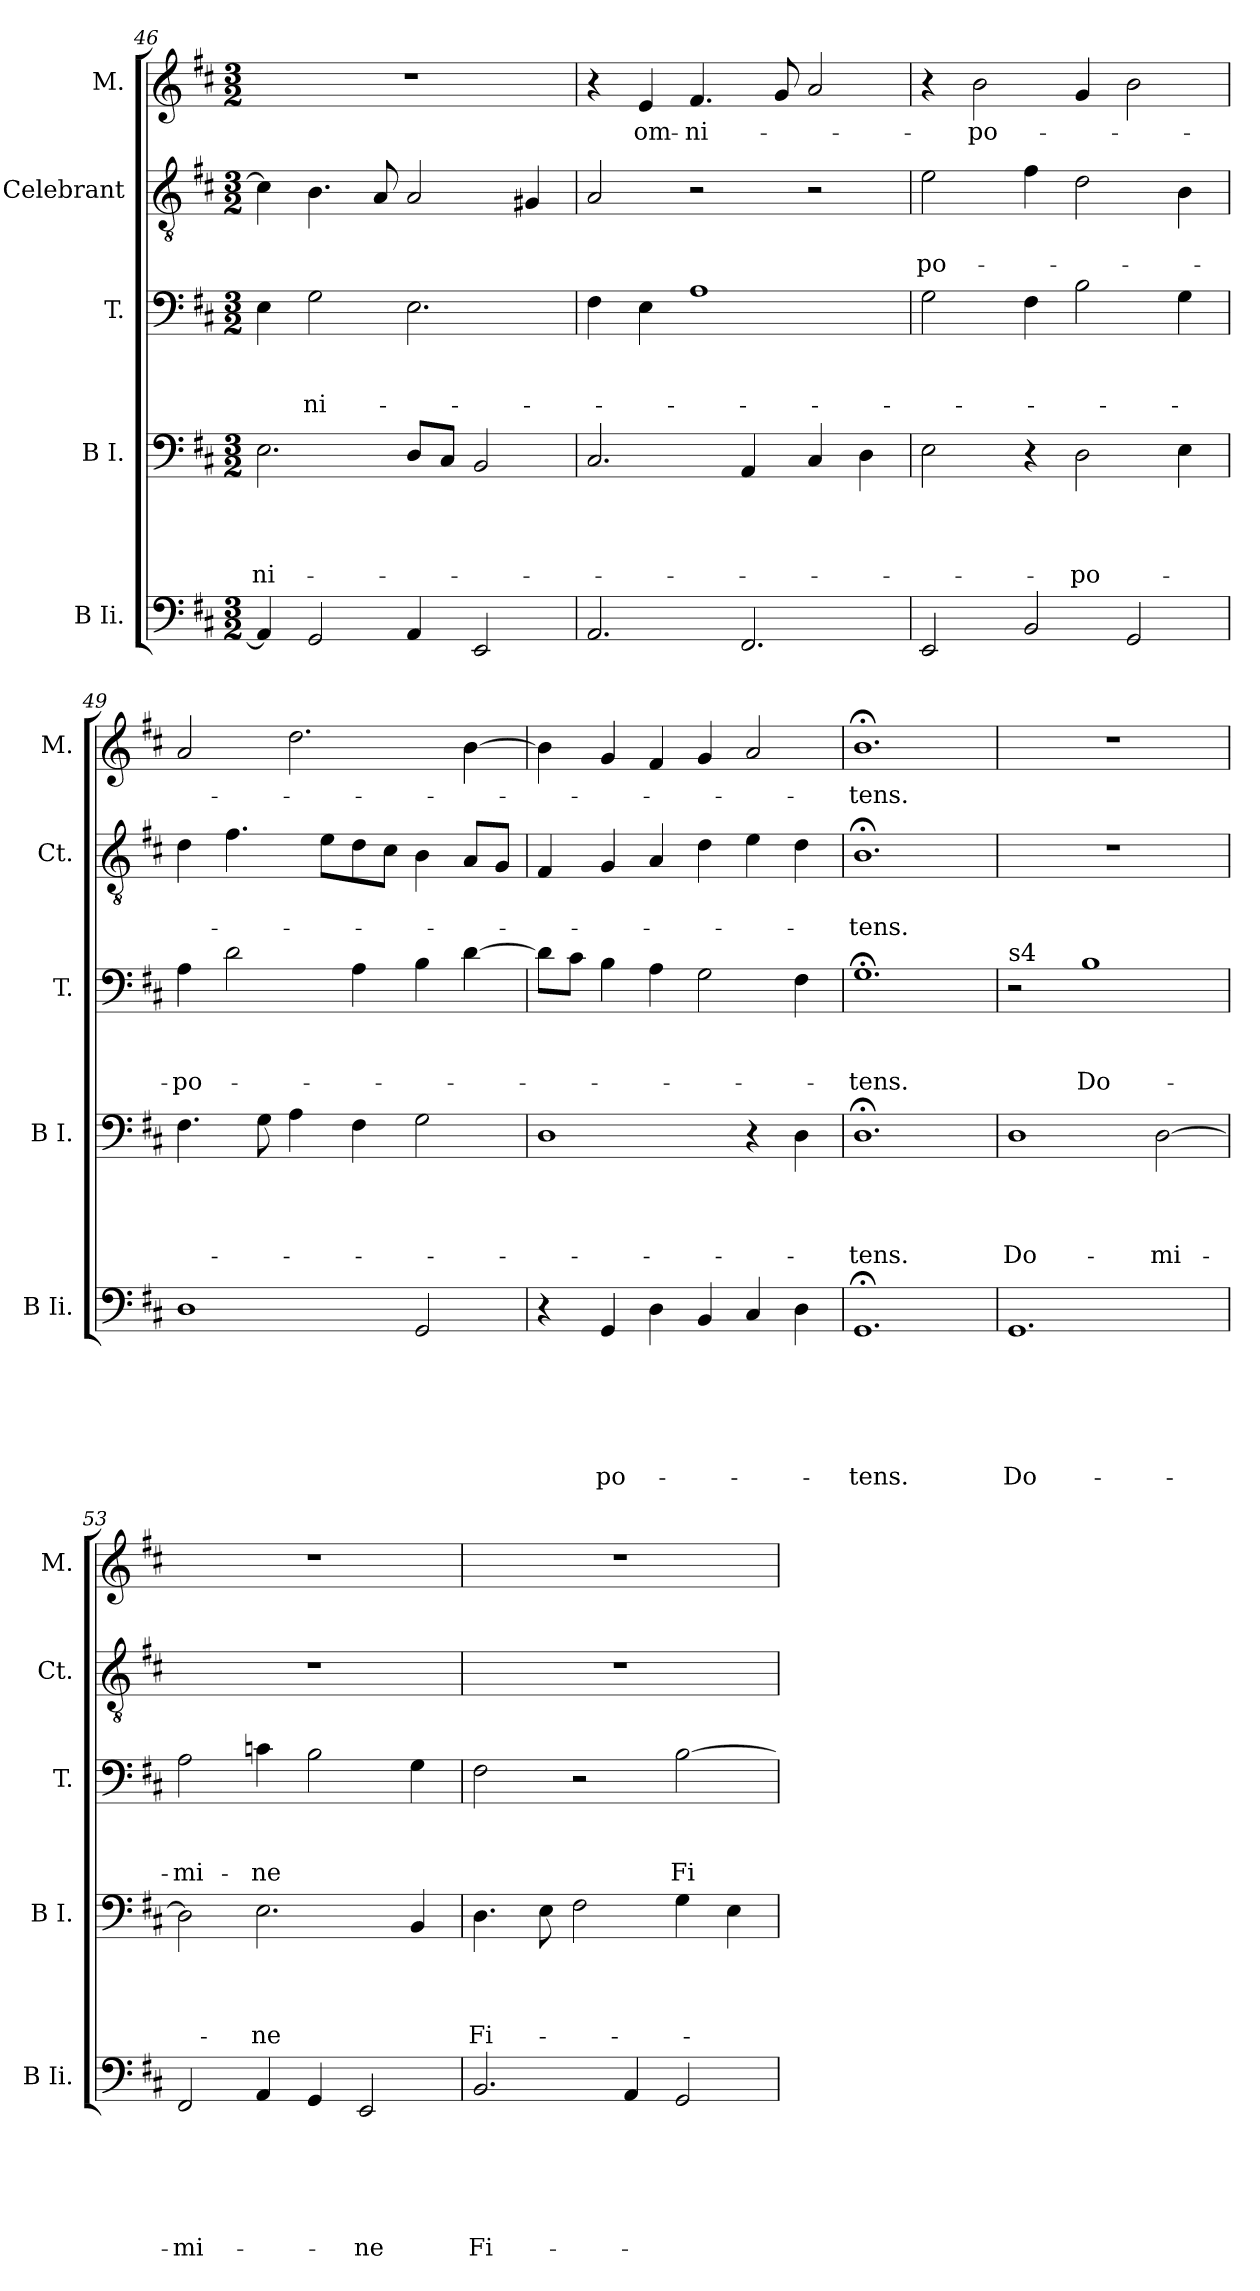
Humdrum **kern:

**kern	**text	**text	**text	**text	**text	**text	**kern	**text	**text	**text	**text	**kern	**text	**text	**text	**kern	**text	**text	**kern	**text
*part5	*part5	*part5	*part5	*part5	*part5	*part5	*part4	*part4	*part4	*part4	*part4	*part3	*part3	*part3	*part3	*part2	*part2	*part2	*part1	*part1
*staff5	*staff5	*staff5	*staff5	*staff5	*staff5	*staff5	*staff4	*staff4	*staff4	*staff4	*staff4	*staff3	*staff3	*staff3	*staff3	*staff2	*staff2	*staff2	*staff1	*staff1
*I"B Ii.	*	*	*	*	*	*	*I"B I.	*	*	*	*	*I"T.	*	*	*	*I"Celebrant	*	*	*I"M.	*
*I'B Ii.	*	*	*	*	*	*	*I'B I.	*	*	*	*	*I'T.	*	*	*	*I'Ct.	*	*	*I'M.	*
*clefF4	*	*	*	*	*	*	*clefF4	*	*	*	*	*clefF4	*	*	*	*clefGv2	*	*	*clefG2	*
*k[f#c#]	*	*	*	*	*	*	*k[f#c#]	*	*	*	*	*k[f#c#]	*	*	*	*k[f#c#]	*	*	*k[f#c#]	*
*D:	*	*	*	*	*	*	*D:	*	*	*	*	*D:	*	*	*	*D:	*	*	*D:	*
*M3/2	*	*	*	*	*	*	*M3/2	*	*	*	*	*M3/2	*	*	*	*M3/2	*	*	*M3/2	*
=46	=46	=46	=46	=46	=46	=46	=46	=46	=46	=46	=46	=46	=46	=46	=46	=46	=46	=46	=46	=46
!	!	!	!	!	!	!	!	!	!	!	!LO:LY:b	!	!	!	!	!	!	!	!LO:N:vis=1	!
4AA/]	.	.	.	.	.	.	2.E\	.	.	.	-ni-	4E\	.	.	.	4c#\]	.	.	1.r	.
!	!	!	!	!	!	!	!	!	!	!	!	!	!	!	!LO:LY:b	!	!	!	!	!
2GG/	.	.	.	.	.	.	.	.	.	.	.	2G\	.	.	-ni-	4.B\	.	.	.	.
.	.	.	.	.	.	.	.	.	.	.	.	.	.	.	.	8A/	.	.	.	.
4AA/	.	.	.	.	.	.	8D/L	.	.	.	.	2.E\	.	.	.	2A/	.	.	.	.
.	.	.	.	.	.	.	8C#/J	.	.	.	.	.	.	.	.	.	.	.	.	.
2EE/	.	.	.	.	.	.	2BB/	.	.	.	.	.	.	.	.	.	.	.	.	.
.	.	.	.	.	.	.	.	.	.	.	.	.	.	.	.	4G#/	.	.	.	.
!!LO:PB:g=z
=47	=47	=47	=47	=47	=47	=47	=47	=47	=47	=47	=47	=47	=47	=47	=47	=47	=47	=47	=47	=47
2.AA/	.	.	.	.	.	.	2.C#/	.	.	.	.	4F#\	.	.	.	2A/	.	.	4r	.
!	!	!	!	!	!	!	!	!	!	!	!	!	!	!	!	!	!	!	!	!LO:LY:b
.	.	.	.	.	.	.	.	.	.	.	.	4E\	.	.	.	.	.	.	4e/	om-
!	!	!	!	!	!	!	!	!	!	!	!	!	!	!	!	!	!	!	!	!LO:LY:b
.	.	.	.	.	.	.	.	.	.	.	.	1A	.	.	.	2r	.	.	4.f#/	-ni-
2.FF#/	.	.	.	.	.	.	4AA/	.	.	.	.	.	.	.	.	.	.	.	.	.
.	.	.	.	.	.	.	.	.	.	.	.	.	.	.	.	.	.	.	8g/	.
.	.	.	.	.	.	.	4C#/	.	.	.	.	.	.	.	.	2r	.	.	2a/	.
.	.	.	.	.	.	.	4D\	.	.	.	.	.	.	.	.	.	.	.	.	.
=48	=48	=48	=48	=48	=48	=48	=48	=48	=48	=48	=48	=48	=48	=48	=48	=48	=48	=48	=48	=48
!	!	!	!	!	!	!	!	!	!	!	!	!	!	!	!	!	!	!LO:LY:b	!	!
2EE/	.	.	.	.	.	.	2E\	.	.	.	.	2G\	.	.	.	2e\	.	-po-	4r	.
!	!	!	!	!	!	!	!	!	!	!	!	!	!	!	!	!	!	!	!	!LO:LY:b
.	.	.	.	.	.	.	.	.	.	.	.	.	.	.	.	.	.	.	2b\	-po-
2BB/	.	.	.	.	.	.	4r	.	.	.	.	4F#\	.	.	.	4f#\	.	.	.	.
!	!	!	!	!	!	!	!	!	!	!	!LO:LY:b	!	!	!	!	!	!	!	!	!
.	.	.	.	.	.	.	2D\	.	.	.	-po-	2B\	.	.	.	2d\	.	.	4g/	.
2GG/	.	.	.	.	.	.	.	.	.	.	.	.	.	.	.	.	.	.	2b\	.
.	.	.	.	.	.	.	4E\	.	.	.	.	4G\	.	.	.	4B\	.	.	.	.
=49	=49	=49	=49	=49	=49	=49	=49	=49	=49	=49	=49	=49	=49	=49	=49	=49	=49	=49	=49	=49
!	!	!	!	!	!	!	!	!	!	!	!	!	!	!	!LO:LY:b	!	!	!	!	!
1D	.	.	.	.	.	.	4.F#\	.	.	.	.	4A\	.	.	-po-	4d\	.	.	2a/	.
.	.	.	.	.	.	.	.	.	.	.	.	2d\	.	.	.	4.f#\	.	.	.	.
.	.	.	.	.	.	.	8G\	.	.	.	.	.	.	.	.	.	.	.	.	.
.	.	.	.	.	.	.	4A\	.	.	.	.	.	.	.	.	.	.	.	2.dd\	.
.	.	.	.	.	.	.	.	.	.	.	.	.	.	.	.	8e\L	.	.	.	.
.	.	.	.	.	.	.	4F#\	.	.	.	.	4A\	.	.	.	8d\	.	.	.	.
.	.	.	.	.	.	.	.	.	.	.	.	.	.	.	.	8c#\J	.	.	.	.
2GG/	.	.	.	.	.	.	2G\	.	.	.	.	4B\	.	.	.	4B\	.	.	.	.
.	.	.	.	.	.	.	.	.	.	.	.	[>4d\	.	.	.	8A/L	.	.	[>4b\	.
.	.	.	.	.	.	.	.	.	.	.	.	.	.	.	.	8G/J	.	.	.	.
=50	=50	=50	=50	=50	=50	=50	=50	=50	=50	=50	=50	=50	=50	=50	=50	=50	=50	=50	=50	=50
4r	.	.	.	.	.	.	1D	.	.	.	.	8d\L]	.	.	.	4F#/	.	.	4b\]	.
.	.	.	.	.	.	.	.	.	.	.	.	8c#\J	.	.	.	.	.	.	.	.
!	!	!	!	!	!	!LO:LY:b	!	!	!	!	!	!	!	!	!	!	!	!	!	!
4GG/	.	.	.	.	.	-po-	.	.	.	.	.	4B\	.	.	.	4G/	.	.	4g/	.
4D\	.	.	.	.	.	.	.	.	.	.	.	4A\	.	.	.	4A/	.	.	4f#/	.
4BB/	.	.	.	.	.	.	.	.	.	.	.	2G\	.	.	.	4d\	.	.	4g/	.
4C#/	.	.	.	.	.	.	4r	.	.	.	.	.	.	.	.	4e\	.	.	2a/	.
4D\	.	.	.	.	.	.	4D\	.	.	.	.	4F#\	.	.	.	4d\	.	.	.	.
=51	=51	=51	=51	=51	=51	=51	=51	=51	=51	=51	=51	=51	=51	=51	=51	=51	=51	=51	=51	=51
!	!	!	!	!	!	!LO:LY:b	!	!	!	!	!LO:LY:b	!	!	!	!LO:LY:b	!	!	!LO:LY:b	!	!LO:LY:b
1.GG;	.	.	.	.	.	-tens.	1.D;<	.	.	.	-tens.	1.G;<	.	.	-tens.	1.B;<	.	-tens.	1.b;<	-tens.
!!LO:LB:g=z
=52	=52	=52	=52	=52	=52	=52	=52	=52	=52	=52	=52	=52	=52	=52	=52	=52	=52	=52	=52	=52
!	!	!	!	!	!	!	!	!	!	!	!	!LO:TX:a:t=s4	!	!	!	!	!	!	!	!
!	!	!	!	!	!	!LO:LY:b	!	!	!	!	!LO:LY:b	!	!	!	!	!	!	!	!	!
1.GG	.	.	.	.	.	Do-	1D	.	.	.	Do-	2r	.	.	.	1.r	.	.	1.r	.
!	!	!	!	!	!	!	!	!	!	!	!	!	!	!	!LO:LY:b	!	!	!	!	!
.	.	.	.	.	.	.	.	.	.	.	.	1B	.	.	Do-	.	.	.	.	.
!	!	!	!	!	!	!	!	!	!	!	!LO:LY:b	!	!	!	!	!	!	!	!	!
.	.	.	.	.	.	.	[>2D\	.	.	.	-mi-	.	.	.	.	.	.	.	.	.
=53	=53	=53	=53	=53	=53	=53	=53	=53	=53	=53	=53	=53	=53	=53	=53	=53	=53	=53	=53	=53
!	!	!	!	!	!	!LO:LY:b	!	!	!	!	!	!	!	!	!LO:LY:b	!	!	!	!	!
2FF#/	.	.	.	.	.	-mi-	2D\]	.	.	.	.	2A\	.	.	-mi-	1.r	.	.	1.r	.
!	!	!	!	!	!	!	!	!	!	!	!LO:LY:b	!	!	!	!LO:LY:b	!	!	!	!	!
4AA/	.	.	.	.	.	.	2.E\	.	.	.	-ne	4cn\	.	.	-ne	.	.	.	.	.
4GG/	.	.	.	.	.	.	.	.	.	.	.	2B\	.	.	.	.	.	.	.	.
!	!	!	!	!	!	!LO:LY:b	!	!	!	!	!	!	!	!	!	!	!	!	!	!
2EE/	.	.	.	.	.	-ne	.	.	.	.	.	.	.	.	.	.	.	.	.	.
.	.	.	.	.	.	.	4BB/	.	.	.	.	4G\	.	.	.	.	.	.	.	.
=54	=54	=54	=54	=54	=54	=54	=54	=54	=54	=54	=54	=54	=54	=54	=54	=54	=54	=54	=54	=54
!	!	!	!	!	!	!LO:LY:b	!	!	!	!	!LO:LY:b	!	!	!	!	!	!	!	!	!
2.BB/	.	.	.	.	.	Fi-	4.D\	.	.	.	Fi-	2F#\	.	.	.	1.r	.	.	1.r	.
.	.	.	.	.	.	.	8E\	.	.	.	.	.	.	.	.	.	.	.	.	.
.	.	.	.	.	.	.	2F#\	.	.	.	.	2r	.	.	.	.	.	.	.	.
4AA/	.	.	.	.	.	.	.	.	.	.	.	.	.	.	.	.	.	.	.	.
!	!	!	!	!	!	!	!	!	!	!	!	!	!	!	!LO:LY:b	!	!	!	!	!
2GG/	.	.	.	.	.	.	4G\	.	.	.	.	[>2B\	.	.	Fi-	.	.	.	.	.
.	.	.	.	.	.	.	4E\	.	.	.	.	.	.	.	.	.	.	.	.	.
=	=	=	=	=	=	=	=	=	=	=	=	=	=	=	=	=	=	=	=	=
*-	*-	*-	*-	*-	*-	*-	*-	*-	*-	*-	*-	*-	*-	*-	*-	*-	*-	*-	*-	*-
